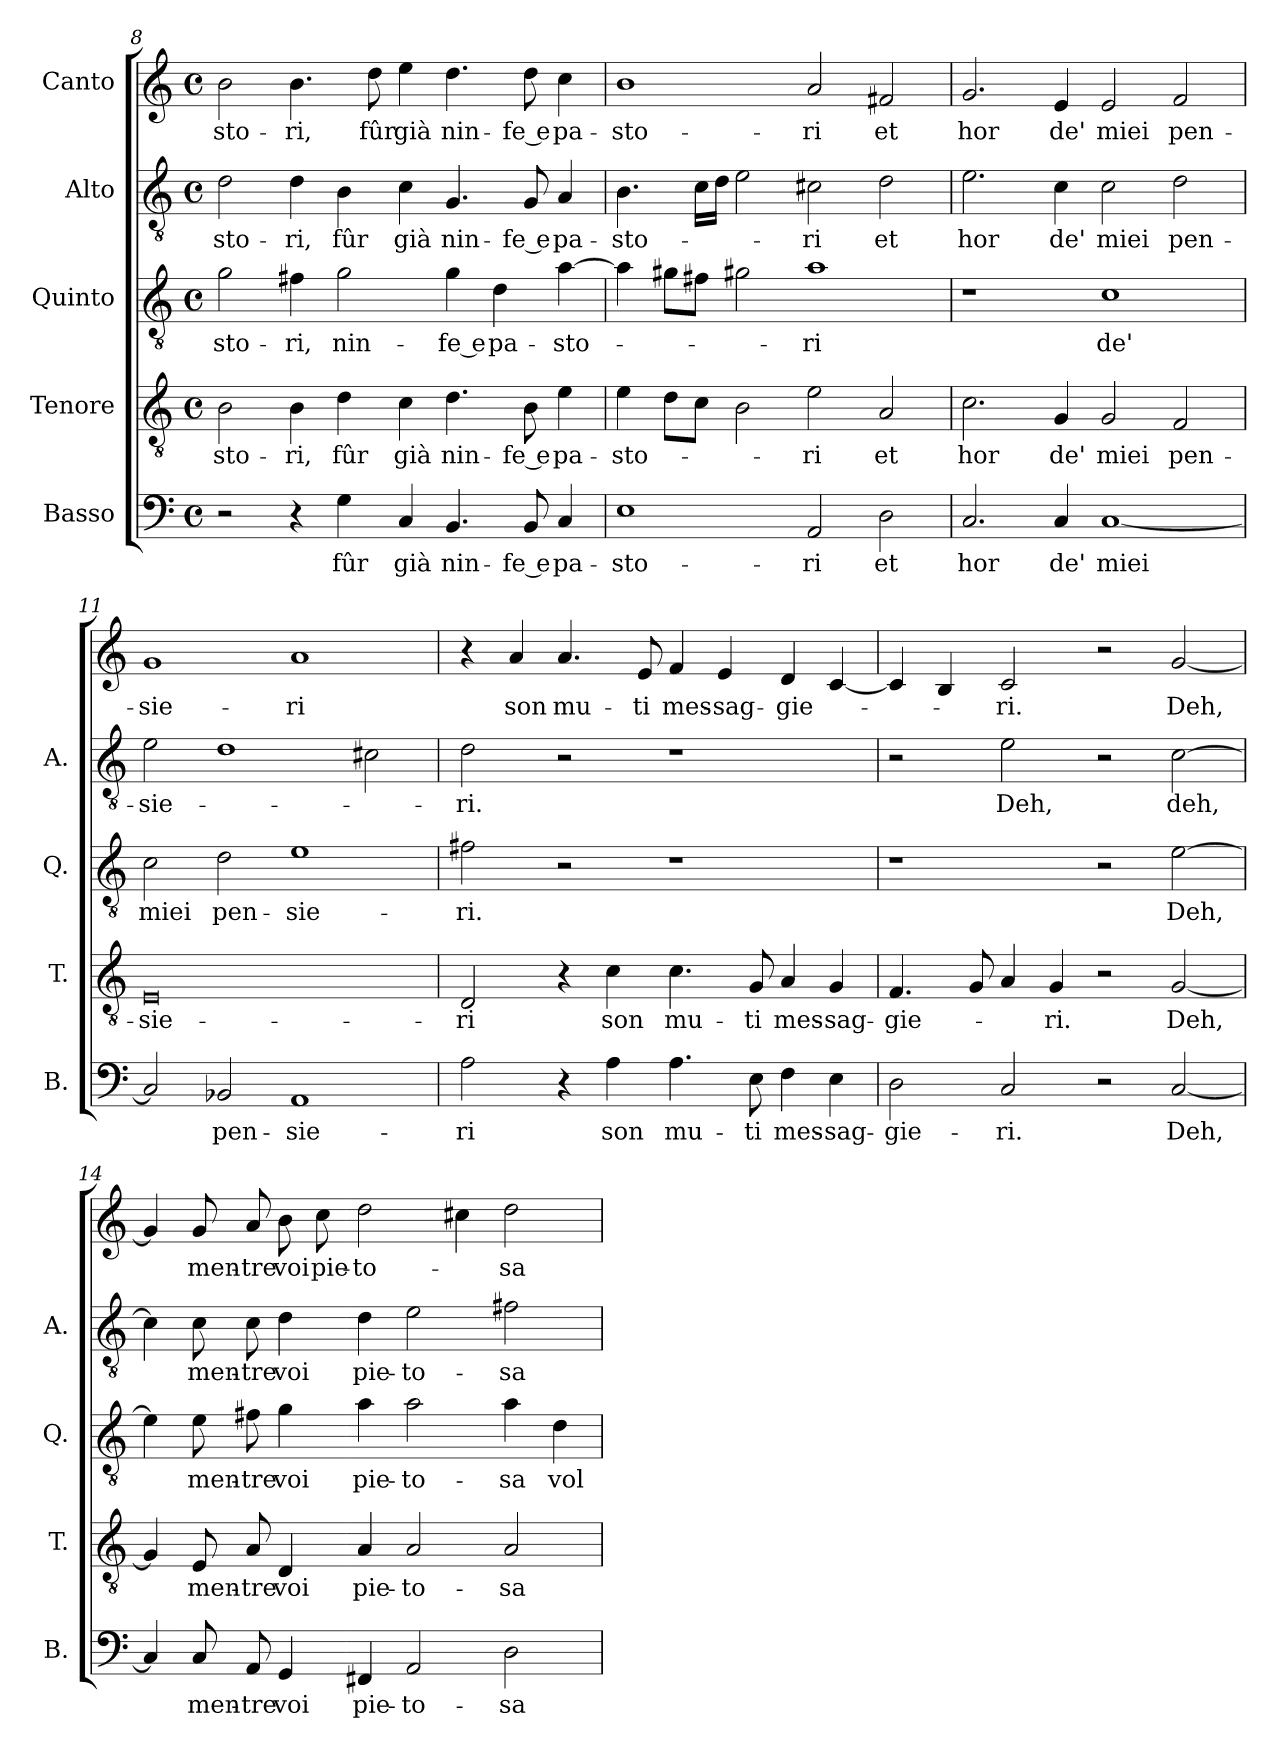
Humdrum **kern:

**kern	**text	**kern	**text	**kern	**text	**kern	**text	**kern	**text
*part5	*part5	*part4	*part4	*part3	*part3	*part2	*part2	*part1	*part1
*staff5	*staff5	*staff4	*staff4	*staff3	*staff3	*staff2	*staff2	*staff1	*staff1
*I"Basso	*	*I"Tenore	*	*I"Quinto	*	*I"Alto	*	*I"Canto	*
*I'B.	*	*I'T.	*	*I'Q.	*	*I'A.	*	*	*
*clefF4	*	*clefGv2	*	*clefGv2	*	*clefGv2	*	*clefG2	*
*k[]	*	*k[]	*	*k[]	*	*k[]	*	*k[]	*
*C:	*	*C:	*	*C:	*	*C:	*	*C:	*
*M4/4	*	*M4/4	*	*M4/4	*	*M4/4	*	*M4/4	*
*met(c)	*	*met(c)	*	*met(c)	*	*met(c)	*	*met(c)	*
=8	=8	=8	=8	=8	=8	=8	=8	=8	=8
2r	.	2B\	-sto-	2g\	-sto-	2d\	-sto-	2b\	-sto-
4r	.	4B\	-ri,	4f#X\	-ri,	4d\	-ri,	4.b\	-ri,
4G\	fûr	4d\	fûr	2g\	nin-	4B\	fûr	.	.
.	.	.	.	.	.	.	.	8dd\	fûr
4C/	già	4c\	già	.	.	4c\	già	4ee\	già
4.BB/	nin-	4.d\	nin-	4g\	-fe e	4.G/	nin-	4.dd\	nin-
.	.	.	.	4d\	pa-	.	.	.	.
8BB/	-fe e	8B\	-fe e	.	.	8G/	-fe e	8dd\	-fe e
4C/	pa-	4e\	pa-	[4a\	-sto-	4A/	pa-	4cc\	pa-
=9	=9	=9	=9	=9	=9	=9	=9	=9	=9
1E\	-sto-	4e\	-sto-	4a\]	.	4.B\	-sto-	1b\	-sto-
.	.	8d\L	.	8g#X\L	.	.	.	.	.
.	.	8c\J	.	8f#X\J	.	16c\LL	.	.	.
.	.	.	.	.	.	16d\JJ	.	.	.
.	.	2B\	.	2g#X\	.	2e\	.	.	.
2AA/	-ri	2e\	-ri	1a\	-ri	2c#X\	-ri	2a/	-ri
2D\	et	2A/	et	.	.	2d\	et	2f#X/	et
=10	=10	=10	=10	=10	=10	=10	=10	=10	=10
2.C/	hor	2.c\	hor	1r	.	2.e\	hor	2.g/	hor
4C/	de'	4G/	de'	.	.	4c\	de'	4e/	de'
[1C/	miei	2G/	miei	1c\	de'	2c\	miei	2e/	miei
.	.	2F/	pen-	.	.	2d\	pen-	2f/	pen-
=11	=11	=11	=11	=11	=11	=11	=11	=11	=11
2C/]	.	0E/	-sie-	2c\	miei	2e\	-sie-	1g/	-sie-
2BB-X/	pen-	.	.	2d\	pen-	1d\	.	.	.
1AA/	-sie-	.	.	1e\	-sie-	.	.	1a/	-ri
.	.	.	.	.	.	2c#X\	.	.	.
=12	=12	=12	=12	=12	=12	=12	=12	=12	=12
2A\	-ri	2D/	-ri	2f#X\	-ri.	2d\	-ri.	4r	.
.	.	.	.	.	.	.	.	4a/	son
4r	.	4r	.	2r	.	2r	.	4.a/	mu-
4A\	son	4c\	son	.	.	.	.	.	.
.	.	.	.	.	.	.	.	8e/	-ti
4.A\	mu-	4.c\	mu-	1r	.	1r	.	4f/	mes-
.	.	.	.	.	.	.	.	4e/	-sag-
8E\	-ti	8G/	-ti	.	.	.	.	.	.
4F\	mes-	4A/	mes-	.	.	.	.	4d/	-gie-
4E\	-sag-	4G/	-sag-	.	.	.	.	[4c/	.
=13	=13	=13	=13	=13	=13	=13	=13	=13	=13
2D\	-gie-	4.F/	-gie-	1r	.	2r	.	4c/]	.
.	.	.	.	.	.	.	.	4B/	.
.	.	8G/	.	.	.	.	.	.	.
2C/	-ri.	4A/	.	.	.	2e\	Deh,	2c/	-ri.
.	.	4G/	-ri.	.	.	.	.	.	.
2r	.	2r	.	2r	.	2r	.	2r	.
[2C/	Deh,	[2G/	Deh,	[2e\	Deh,	[2c\	deh,	[2g/	Deh,
=14	=14	=14	=14	=14	=14	=14	=14	=14	=14
4C/]	.	4G/]	.	4e\]	.	4c\]	.	4g/]	.
8C/	men-	8E/	men-	8e\	men-	8c\	men-	8g/	men-
8AA/	-tre	8A/	-tre	8f#X\	-tre	8c\	-tre	8a/	-tre
4GG/	voi	4D/	voi	4g\	voi	4d\	voi	8b\	voi
.	.	.	.	.	.	.	.	8cc\	pie-
4FF#X/	pie-	4A/	pie-	4a\	pie-	4d\	pie-	2dd\	-to-
2AA/	-to-	2A/	-to-	2a\	-to-	2e\	-to-	.	.
.	.	.	.	.	.	.	.	4cc#X\	.
2D\	-sa	2A/	-sa	4a\	-sa	2f#X\	-sa	2dd\	-sa
.	.	.	.	4d\	vol-	.	.	.	.
=	=	=	=	=	=	=	=	=	=
*-	*-	*-	*-	*-	*-	*-	*-	*-	*-
